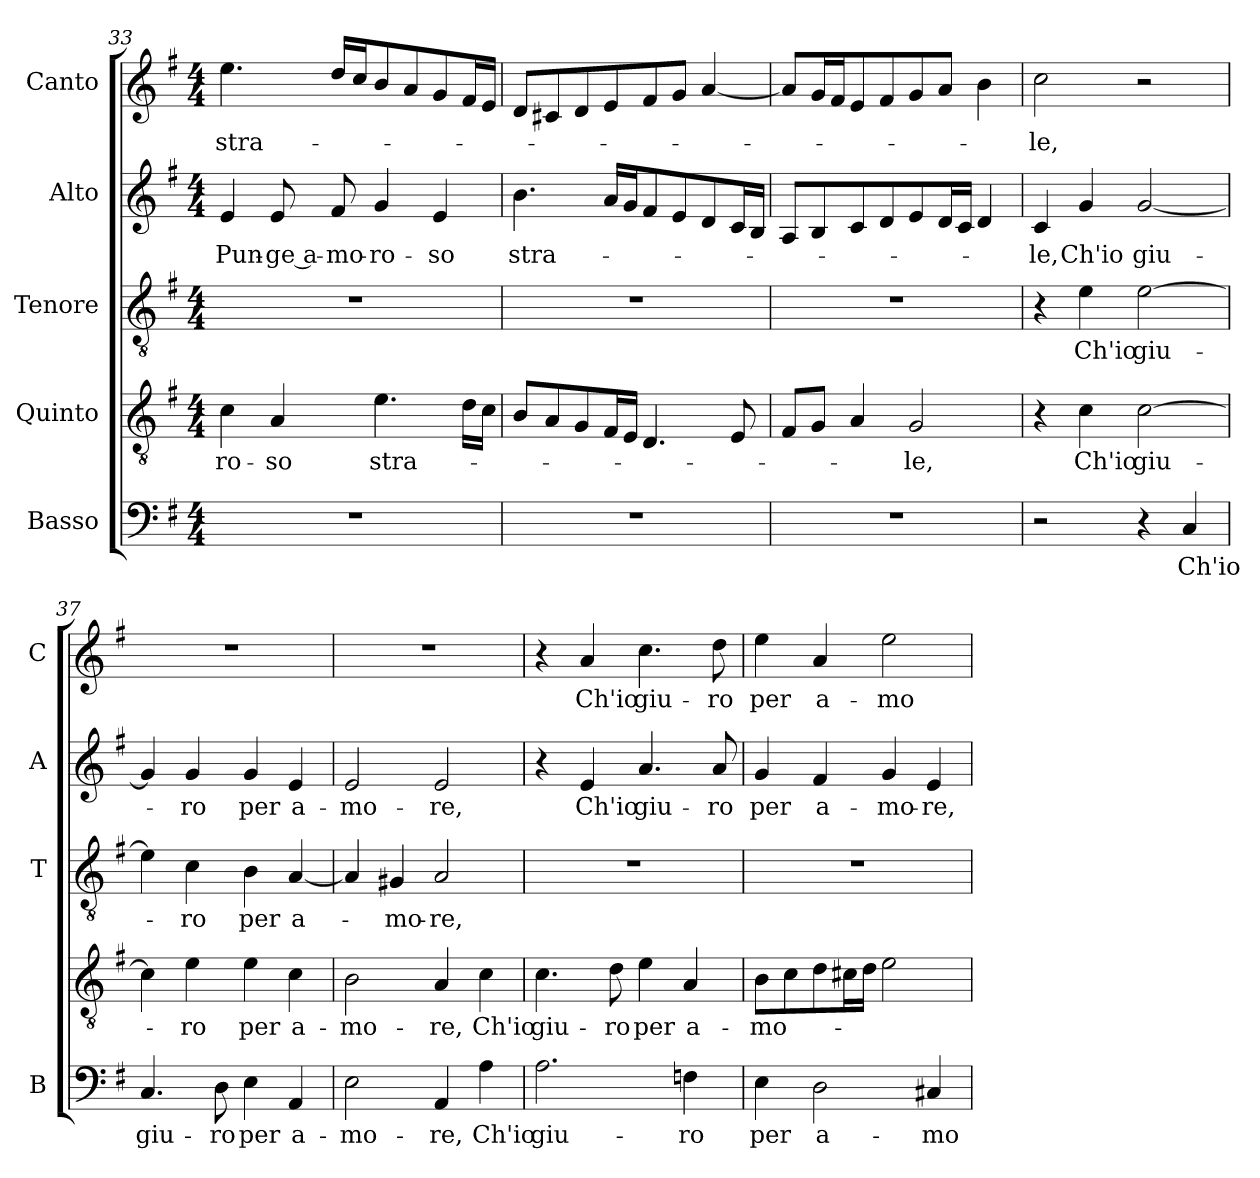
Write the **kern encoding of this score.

**kern	**text	**kern	**text	**kern	**text	**kern	**text	**kern	**text
*part5	*part5	*part4	*part4	*part3	*part3	*part2	*part2	*part1	*part1
*staff5	*staff5	*staff4	*staff4	*staff3	*staff3	*staff2	*staff2	*staff1	*staff1
*I"Basso	*	*I"Quinto	*	*I"Tenore	*	*I"Alto	*	*I"Canto	*
*I'B	*	*	*	*I'T	*	*I'A	*	*I'C	*
*clefF4	*	*clefGv2	*	*clefGv2	*	*clefG2	*	*clefG2	*
*k[f#]	*	*k[f#]	*	*k[f#]	*	*k[f#]	*	*k[f#]	*
*G:	*	*G:	*	*G:	*	*G:	*	*G:	*
*M4/4	*	*M4/4	*	*M4/4	*	*M4/4	*	*M4/4	*
=33	=33	=33	=33	=33	=33	=33	=33	=33	=33
!	!	!	!LO:LY:b	!	!	!	!	!	!
!	!	!	!	!	!	!	!LO:LY:b	!	!
!	!	!	!	!	!	!	!	!	!LO:LY:b
1r	.	4c\	-ro-	1r	.	4e/	Pun-	4.ee\	stra-
!	!	!	!LO:LY:b	!	!	!	!	!	!
!	!	!	!	!	!	!	!LO:LY:b	!	!
.	.	4A/	-so	.	.	8e/	-ge a-	.	.
!	!	!	!	!	!	!	!LO:LY:b	!	!
.	.	.	.	.	.	8f#/	-mo-	16dd/LL	.
.	.	.	.	.	.	.	.	16cc/J	.
!	!	!	!LO:LY:b	!	!	!	!	!	!
!	!	!	!	!	!	!	!LO:LY:b	!	!
.	.	4.e\	stra-	.	.	4g/	-ro-	8b/	.
.	.	.	.	.	.	.	.	8a/	.
!	!	!	!	!	!	!	!LO:LY:b	!	!
.	.	.	.	.	.	4e/	-so	8g/	.
.	.	16d\LL	.	.	.	.	.	16f#/L	.
.	.	16c\JJ	.	.	.	.	.	16e/JJ	.
=34	=34	=34	=34	=34	=34	=34	=34	=34	=34
!	!	!	!	!	!	!	!LO:LY:b	!	!
1r	.	8B/L	.	1r	.	4.b\	stra-	8d/L	.
.	.	8A/	.	.	.	.	.	8c#X/	.
.	.	8G/	.	.	.	.	.	8d/	.
.	.	16F#/L	.	.	.	16a/LL	.	8e/	.
.	.	16E/JJ	.	.	.	16g/J	.	.	.
.	.	4.D/	.	.	.	8f#/	.	8f#/	.
.	.	.	.	.	.	8e/	.	8g/J	.
.	.	.	.	.	.	8d/	.	[4a/	.
.	.	8E/	.	.	.	16c/L	.	.	.
.	.	.	.	.	.	16B/JJ	.	.	.
!!LO:PB:g=z
=35	=35	=35	=35	=35	=35	=35	=35	=35	=35
1r	.	8F#/L	.	1r	.	8A/L	.	8a/L]	.
.	.	8G/J	.	.	.	8B/	.	16g/L	.
.	.	.	.	.	.	.	.	16f#/J	.
.	.	4A/	.	.	.	8c/	.	8e/	.
.	.	.	.	.	.	8d/	.	8f#/	.
!	!	!	!LO:LY:b	!	!	!	!	!	!
.	.	2G/	-le,	.	.	8e/	.	8g/	.
.	.	.	.	.	.	16d/L	.	8a/J	.
.	.	.	.	.	.	16c/JJ	.	.	.
.	.	.	.	.	.	4d/	.	4b\	.
=36	=36	=36	=36	=36	=36	=36	=36	=36	=36
!	!	!	!	!	!	!	!LO:LY:b	!	!
!	!	!	!	!	!	!	!	!	!LO:LY:b
2r	.	4r	.	4r	.	4c/	-le,	2cc\	-le,
!	!	!	!LO:LY:b	!	!	!	!	!	!
!	!	!	!	!	!LO:LY:b	!	!	!	!
!	!	!	!	!	!	!	!LO:LY:b	!	!
.	.	4c\	Ch'io	4e\	Ch'io	4g/	Ch'io	.	.
!	!	!	!LO:LY:b	!	!	!	!	!	!
!	!	!	!	!	!LO:LY:b	!	!	!	!
!	!	!	!	!	!	!	!LO:LY:b	!	!
4r	.	[2c\	giu-	[2e\	giu-	[2g/	giu-	2r	.
!	!LO:LY:b	!	!	!	!	!	!	!	!
4C/	Ch'io	.	.	.	.	.	.	.	.
=37	=37	=37	=37	=37	=37	=37	=37	=37	=37
!	!LO:LY:b	!	!	!	!	!	!	!	!
4.C/	giu-	4c\]	.	4e\]	.	4g/]	.	1r	.
!	!	!	!LO:LY:b	!	!	!	!	!	!
!	!	!	!	!	!LO:LY:b	!	!	!	!
!	!	!	!	!	!	!	!LO:LY:b	!	!
.	.	4e\	-ro	4c\	-ro	4g/	-ro	.	.
!	!LO:LY:b	!	!	!	!	!	!	!	!
8D\	-ro	.	.	.	.	.	.	.	.
!	!LO:LY:b	!	!	!	!	!	!	!	!
!	!	!	!LO:LY:b	!	!	!	!	!	!
!	!	!	!	!	!LO:LY:b	!	!	!	!
!	!	!	!	!	!	!	!LO:LY:b	!	!
4E\	per	4e\	per	4B\	per	4g/	per	.	.
!	!LO:LY:b	!	!	!	!	!	!	!	!
!	!	!	!LO:LY:b	!	!	!	!	!	!
!	!	!	!	!	!LO:LY:b	!	!	!	!
!	!	!	!	!	!	!	!LO:LY:b	!	!
4AA/	a-	4c\	a-	[4A/	a-	4e/	a-	.	.
=38	=38	=38	=38	=38	=38	=38	=38	=38	=38
!	!LO:LY:b	!	!	!	!	!	!	!	!
!	!	!	!LO:LY:b	!	!	!	!	!	!
!	!	!	!	!	!	!	!LO:LY:b	!	!
2E\	-mo-	2B\	-mo-	4A/]	.	2e/	-mo-	1r	.
!	!	!	!	!	!LO:LY:b	!	!	!	!
.	.	.	.	4G#X/	-mo-	.	.	.	.
!	!LO:LY:b	!	!	!	!	!	!	!	!
!	!	!	!LO:LY:b	!	!	!	!	!	!
!	!	!	!	!	!LO:LY:b	!	!	!	!
!	!	!	!	!	!	!	!LO:LY:b	!	!
4AA/	-re,	4A/	-re,	2A/	-re,	2e/	-re,	.	.
!	!LO:LY:b	!	!	!	!	!	!	!	!
!	!	!	!LO:LY:b	!	!	!	!	!	!
4A\	Ch'io	4c\	Ch'io	.	.	.	.	.	.
=39	=39	=39	=39	=39	=39	=39	=39	=39	=39
!	!LO:LY:b	!	!	!	!	!	!	!	!
!	!	!	!LO:LY:b	!	!	!	!	!	!
2.A\	giu-	4.c\	giu-	1r	.	4r	.	4r	.
!	!	!	!	!	!	!	!LO:LY:b	!	!
!	!	!	!	!	!	!	!	!	!LO:LY:b
.	.	.	.	.	.	4e/	Ch'io	4a/	Ch'io
!	!	!	!LO:LY:b	!	!	!	!	!	!
.	.	8d\	-ro	.	.	.	.	.	.
!	!	!	!LO:LY:b	!	!	!	!	!	!
!	!	!	!	!	!	!	!LO:LY:b	!	!
!	!	!	!	!	!	!	!	!	!LO:LY:b
.	.	4e\	per	.	.	4.a/	giu-	4.cc\	giu-
!	!LO:LY:b	!	!	!	!	!	!	!	!
!	!	!	!LO:LY:b	!	!	!	!	!	!
4Fn\	-ro	4A/	a-	.	.	.	.	.	.
!	!	!	!	!	!	!	!LO:LY:b	!	!
!	!	!	!	!	!	!	!	!	!LO:LY:b
.	.	.	.	.	.	8a/	-ro	8dd\	-ro
=40	=40	=40	=40	=40	=40	=40	=40	=40	=40
!	!LO:LY:b	!	!	!	!	!	!	!	!
!	!	!	!LO:LY:b	!	!	!	!	!	!
!	!	!	!	!	!	!	!LO:LY:b	!	!
!	!	!	!	!	!	!	!	!	!LO:LY:b
4E\	per	8B\L	-mo-	1r	.	4g/	per	4ee\	per
.	.	8c\	.	.	.	.	.	.	.
!	!LO:LY:b	!	!	!	!	!	!	!	!
!	!	!	!	!	!	!	!LO:LY:b	!	!
!	!	!	!	!	!	!	!	!	!LO:LY:b
2D\	a-	8d\	.	.	.	4f#/	a-	4a/	a-
.	.	16c#X\L	.	.	.	.	.	.	.
.	.	16d\JJ	.	.	.	.	.	.	.
!	!	!	!	!	!	!	!LO:LY:b	!	!
!	!	!	!	!	!	!	!	!	!LO:LY:b
.	.	2e\	.	.	.	4g/	-mo-	2ee\	-mo-
!	!LO:LY:b	!	!	!	!	!	!	!	!
!	!	!	!	!	!	!	!LO:LY:b	!	!
4C#X/	-mo-	.	.	.	.	4e/	-re,	.	.
=	=	=	=	=	=	=	=	=	=
*-	*-	*-	*-	*-	*-	*-	*-	*-	*-
